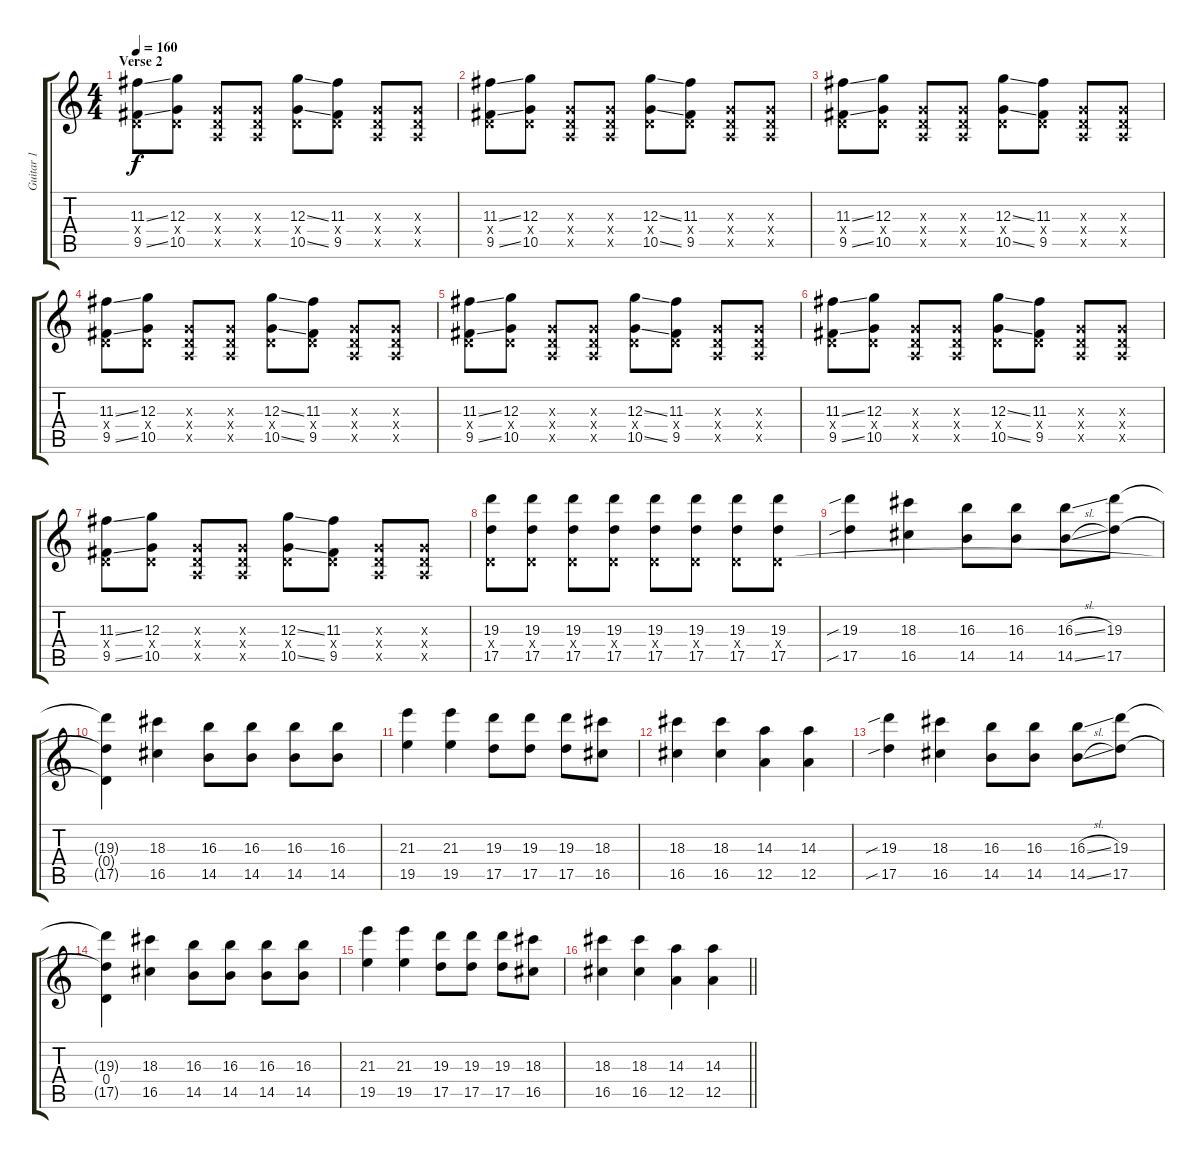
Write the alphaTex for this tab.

\track ("Guitar 1" "Guitar 1") {instrument overdrivenguitar}
\staff {score tabs}
\tuning (E4 B3 G3 D3 A2 E2) {hide}
\ts (4 4)
\section ("" "Verse 2")
\tempo 160
\clef g2
\ks c
(11.3{ss} 0.4{x} 9.5{ss}).8{dy f} (12.3 0.4{x} 10.5).8 (0.3{x} 0.4{x} 0.5{x}).8 (0.3{x} 0.4{x} 0.5{x}).8 (12.3{ss} 0.4{x} 10.5{ss}).8 (11.3 0.4{x} 9.5).8 (0.3{x} 0.4{x} 0.5{x}).8 (0.3{x} 0.4{x} 0.5{x}).8 |
(11.3{ss} 0.4{x} 9.5{ss}).8 (12.3 0.4{x} 10.5).8 (0.3{x} 0.4{x} 0.5{x}).8 (0.3{x} 0.4{x} 0.5{x}).8 (12.3{ss} 0.4{x} 10.5{ss}).8 (11.3 0.4{x} 9.5).8 (0.3{x} 0.4{x} 0.5{x}).8 (0.3{x} 0.4{x} 0.5{x}).8 |
(11.3{ss} 0.4{x} 9.5{ss}).8 (12.3 0.4{x} 10.5).8 (0.3{x} 0.4{x} 0.5{x}).8 (0.3{x} 0.4{x} 0.5{x}).8 (12.3{ss} 0.4{x} 10.5{ss}).8 (11.3 0.4{x} 9.5).8 (0.3{x} 0.4{x} 0.5{x}).8 (0.3{x} 0.4{x} 0.5{x}).8 |
(11.3{ss} 0.4{x} 9.5{ss}).8 (12.3 0.4{x} 10.5).8 (0.3{x} 0.4{x} 0.5{x}).8 (0.3{x} 0.4{x} 0.5{x}).8 (12.3{ss} 0.4{x} 10.5{ss}).8 (11.3 0.4{x} 9.5).8 (0.3{x} 0.4{x} 0.5{x}).8 (0.3{x} 0.4{x} 0.5{x}).8 |
(11.3{ss} 0.4{x} 9.5{ss}).8 (12.3 0.4{x} 10.5).8 (0.3{x} 0.4{x} 0.5{x}).8 (0.3{x} 0.4{x} 0.5{x}).8 (12.3{ss} 0.4{x} 10.5{ss}).8 (11.3 0.4{x} 9.5).8 (0.3{x} 0.4{x} 0.5{x}).8 (0.3{x} 0.4{x} 0.5{x}).8 |
(11.3{ss} 0.4{x} 9.5{ss}).8 (12.3 0.4{x} 10.5).8 (0.3{x} 0.4{x} 0.5{x}).8 (0.3{x} 0.4{x} 0.5{x}).8 (12.3{ss} 0.4{x} 10.5{ss}).8 (11.3 0.4{x} 9.5).8 (0.3{x} 0.4{x} 0.5{x}).8 (0.3{x} 0.4{x} 0.5{x}).8 |
(11.3{ss} 0.4{x} 9.5{ss}).8 (12.3 0.4{x} 10.5).8 (0.3{x} 0.4{x} 0.5{x}).8 (0.3{x} 0.4{x} 0.5{x}).8 (12.3{ss} 0.4{x} 10.5{ss}).8 (11.3 0.4{x} 9.5).8 (0.3{x} 0.4{x} 0.5{x}).8 (0.3{x} 0.4{x} 0.5{x}).8 |
(19.3 0.4{x} 17.5).8 (19.3 0.4{x} 17.5).8 (19.3 0.4{x} 17.5).8 (19.3 0.4{x} 17.5).8 (19.3 0.4{x} 17.5).8 (19.3 0.4{x} 17.5).8 (19.3 0.4{x} 17.5).8 (19.3 0.4{x} 17.5).8 |
(19.3{sib} 17.5{sib}).4 (18.3 16.5).4 (16.3 14.5).8 (16.3 14.5).8 (16.3{sl} 14.5{sl}).8 (19.3 17.5).8 |
(19.3{t} 0.4{t} 17.5{t}).4 (18.3 16.5).4 (16.3 14.5).8 (16.3 14.5).8 (16.3 14.5).8 (16.3 14.5).8 |
(21.3 19.5).4 (21.3 19.5).4 (19.3 17.5).8 (19.3 17.5).8 (19.3 17.5).8 (18.3 16.5).8 |
(18.3 16.5).4 (18.3 16.5).4 (14.3 12.5).4 (14.3 12.5).4 |
(19.3{sib} 17.5{sib}).4 (18.3 16.5).4 (16.3 14.5).8 (16.3 14.5).8 (16.3{sl} 14.5{sl}).8 (19.3 17.5).8 |
(19.3{t} 0.4 17.5{t}).4 (18.3 16.5).4 (16.3 14.5).8 (16.3 14.5).8 (16.3 14.5).8 (16.3 14.5).8 |
(21.3 19.5).4 (21.3 19.5).4 (19.3 17.5).8 (19.3 17.5).8 (19.3 17.5).8 (18.3 16.5).8 |
\barLineRight lightlight
(18.3 16.5).4 (18.3 16.5).4 (14.3 12.5).4 (14.3 12.5).4
